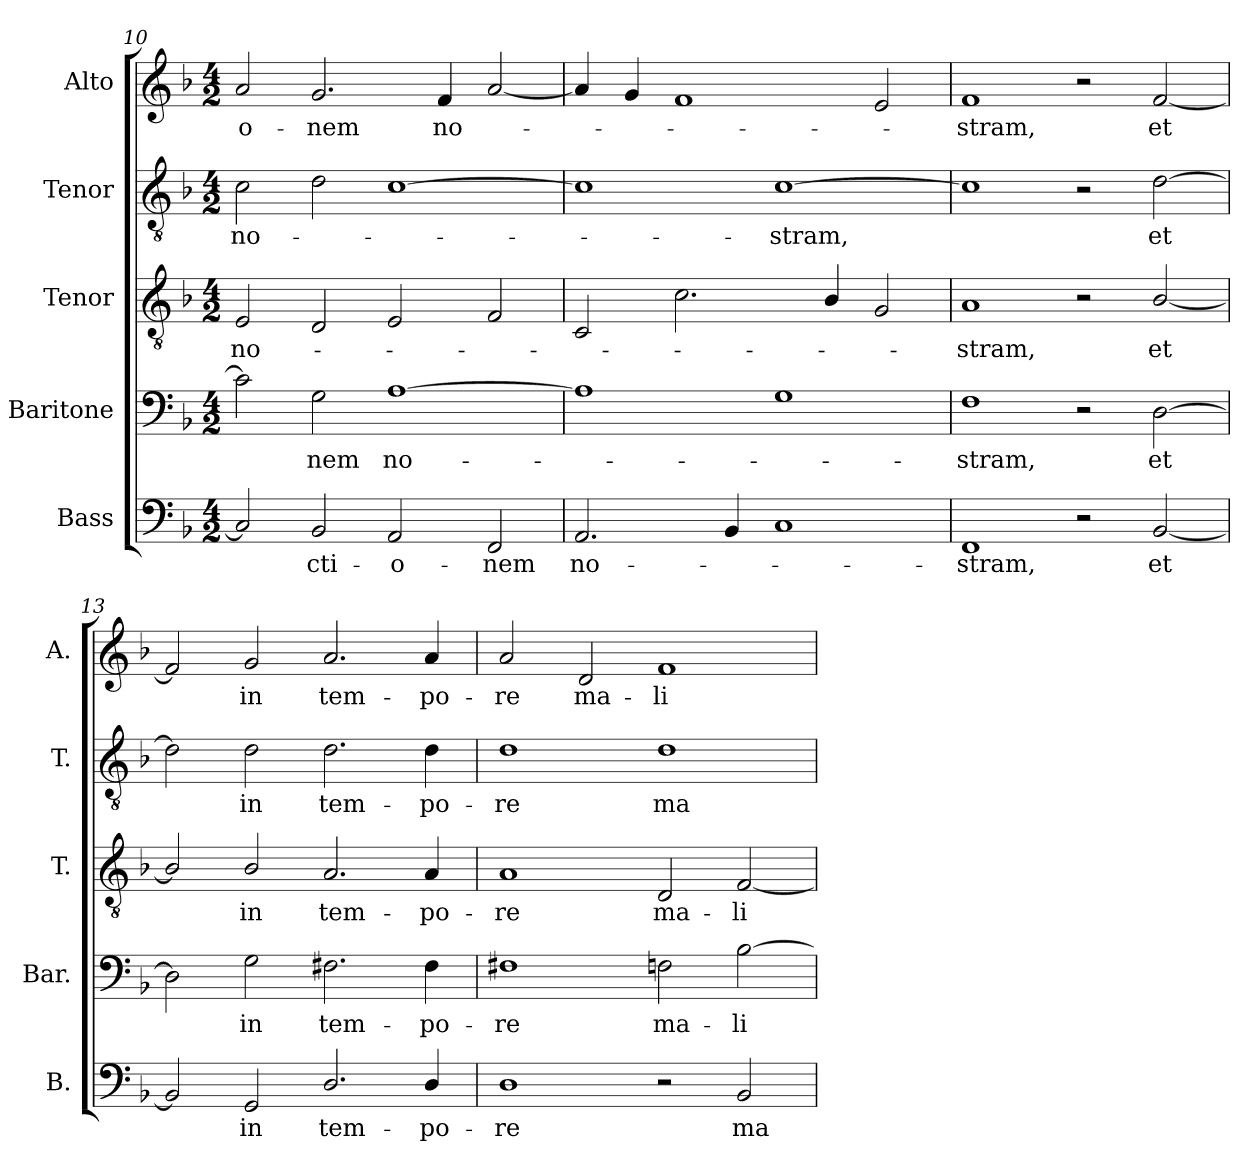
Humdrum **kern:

**kern	**text	**kern	**text	**kern	**text	**kern	**text	**kern	**text
*part5	*part5	*part4	*part4	*part3	*part3	*part2	*part2	*part1	*part1
*staff5	*staff5	*staff4	*staff4	*staff3	*staff3	*staff2	*staff2	*staff1	*staff1
*I"Bass	*	*I"Baritone	*	*I"Tenor	*	*I"Tenor	*	*I"Alto	*
*I'B.	*	*I'Bar.	*	*I'T.	*	*I'T.	*	*I'A.	*
*clefF4	*	*clefF4	*	*clefGv2	*	*clefGv2	*	*clefG2	*
*	*	*	*	*ITrd7c12	*	*ITrd7c12	*	*	*
*k[b-]	*	*k[b-]	*	*k[b-]	*	*k[b-]	*	*k[b-]	*
*F:	*	*F:	*	*F:	*	*F:	*	*F:	*
*M4/2	*	*M4/2	*	*M4/2	*	*M4/2	*	*M4/2	*
=10	=10	=10	=10	=10	=10	=10	=10	=10	=10
!	!	!	!	!	!LO:LY:b:color=#000000	!	!	!	!
!	!	!	!	!	!	!	!LO:LY:b:color=#000000	!	!
!	!	!	!	!	!	!	!	!	!LO:LY:b:color=#000000
2Ci/]	.	2ci\]	.	2EEi/	no-	2Ci\	no-	2ai/	-o-
!	!LO:LY:b:color=#000000	!	!	!	!	!	!	!	!
!	!	!	!LO:LY:b:color=#000000	!	!	!	!	!	!
!	!	!	!	!	!	!	!	!	!LO:LY:b:color=#000000
2BB-i/	-cti-	2Gi\	-nem	2DDi/	.	2Di\	.	2.gi/	-nem
!	!LO:LY:b:color=#000000	!	!	!	!	!	!	!	!
!	!	!	!LO:LY:b:color=#000000	!	!	!	!	!	!
2AAi/	-o-	[1Ai	no-	2EEi/	.	[1Ci	.	.	.
!	!	!	!	!	!	!	!	!	!LO:LY:b:color=#000000
.	.	.	.	.	.	.	.	4fi/	no-
!	!LO:LY:b:color=#000000	!	!	!	!	!	!	!	!
2FFi/	-nem	.	.	2FFi/	.	.	.	[2ai/	.
!!LO:LB:g=z
=11	=11	=11	=11	=11	=11	=11	=11	=11	=11
!	!LO:LY:b:color=#000000	!	!	!	!	!	!	!	!
2.AAi/	no-	1Ai]	.	2CCi/	.	1Ci]	.	4ai/]	.
.	.	.	.	.	.	.	.	4gi/	.
.	.	.	.	2.Ci\	.	.	.	1fi	.
4BB-i/	.	.	.	.	.	.	.	.	.
!	!	!	!	!	!	!	!LO:LY:b:color=#000000	!	!
1Ci	.	1Gi	.	.	.	[1Ci	-stram,	.	.
.	.	.	.	4BB-i/	.	.	.	.	.
.	.	.	.	2GGi/	.	.	.	2ei/	.
=12	=12	=12	=12	=12	=12	=12	=12	=12	=12
!	!LO:LY:b:color=#000000	!	!	!	!	!	!	!	!
!	!	!	!LO:LY:b:color=#000000	!	!	!	!	!	!
!	!	!	!	!	!LO:LY:b:color=#000000	!	!	!	!
!	!	!	!	!	!	!	!	!	!LO:LY:b:color=#000000
1FFi	-stram,	1Fi	-stram,	1AAi	-stram,	1Ci]	.	1fi	-stram,
2r	.	2r	.	2r	.	2r	.	2r	.
!	!LO:LY:b:color=#000000	!	!	!	!	!	!	!	!
!	!	!	!LO:LY:b:color=#000000	!	!	!	!	!	!
!	!	!	!	!	!LO:LY:b:color=#000000	!	!	!	!
!	!	!	!	!	!	!	!LO:LY:b:color=#000000	!	!
!	!	!	!	!	!	!	!	!	!LO:LY:b:color=#000000
[2BB-i/	et	[2Di\	et	[2BB-i/	et	[2Di\	et	[2fi/	et
=13	=13	=13	=13	=13	=13	=13	=13	=13	=13
2BB-i/]	.	2Di\]	.	2BB-i/]	.	2Di\]	.	2fi/]	.
!	!LO:LY:b:color=#000000	!	!	!	!	!	!	!	!
!	!	!	!LO:LY:b:color=#000000	!	!	!	!	!	!
!	!	!	!	!	!LO:LY:b:color=#000000	!	!	!	!
!	!	!	!	!	!	!	!LO:LY:b:color=#000000	!	!
!	!	!	!	!	!	!	!	!	!LO:LY:b:color=#000000
2GGi/	in	2Gi\	in	2BB-i/	in	2Di\	in	2gi/	in
!	!LO:LY:b:color=#000000	!	!	!	!	!	!	!	!
!	!	!	!LO:LY:b:color=#000000	!	!	!	!	!	!
!	!	!	!	!	!LO:LY:b:color=#000000	!	!	!	!
!	!	!	!	!	!	!	!LO:LY:b:color=#000000	!	!
!	!	!	!	!	!	!	!	!	!LO:LY:b:color=#000000
2.Di/	tem-	2.F#Xi\	tem-	2.AAi/	tem-	2.Di\	tem-	2.ai/	tem-
!	!LO:LY:b:color=#000000	!	!	!	!	!	!	!	!
!	!	!	!LO:LY:b:color=#000000	!	!	!	!	!	!
!	!	!	!	!	!LO:LY:b:color=#000000	!	!	!	!
!	!	!	!	!	!	!	!LO:LY:b:color=#000000	!	!
!	!	!	!	!	!	!	!	!	!LO:LY:b:color=#000000
4Di/	-po-	4F#i\	-po-	4AAi/	-po-	4Di\	-po-	4ai/	-po-
=14	=14	=14	=14	=14	=14	=14	=14	=14	=14
!	!LO:LY:b:color=#000000	!	!	!	!	!	!	!	!
!	!	!	!LO:LY:b:color=#000000	!	!	!	!	!	!
!	!	!	!	!	!LO:LY:b:color=#000000	!	!	!	!
!	!	!	!	!	!	!	!LO:LY:b:color=#000000	!	!
!	!	!	!	!	!	!	!	!	!LO:LY:b:color=#000000
1Di	-re	1F#Xi	-re	1AAi	-re	1Di	-re	2ai/	-re
!	!	!	!	!	!	!	!	!	!LO:LY:b:color=#000000
.	.	.	.	.	.	.	.	2di/	ma-
!	!	!	!LO:LY:b:color=#000000	!	!	!	!	!	!
!	!	!	!	!	!LO:LY:b:color=#000000	!	!	!	!
!	!	!	!	!	!	!	!LO:LY:b:color=#000000	!	!
!	!	!	!	!	!	!	!	!	!LO:LY:b:color=#000000
2r	.	2Fni\	ma-	2DDi/	ma-	1Di	ma-	1fi	-li-
!	!LO:LY:b:color=#000000	!	!	!	!	!	!	!	!
!	!	!	!LO:LY:b:color=#000000	!	!	!	!	!	!
!	!	!	!	!	!LO:LY:b:color=#000000	!	!	!	!
2BB-i/	ma-	[2B-i\	-li-	[2FFi/	-li-	.	.	.	.
=	=	=	=	=	=	=	=	=	=
*-	*-	*-	*-	*-	*-	*-	*-	*-	*-
